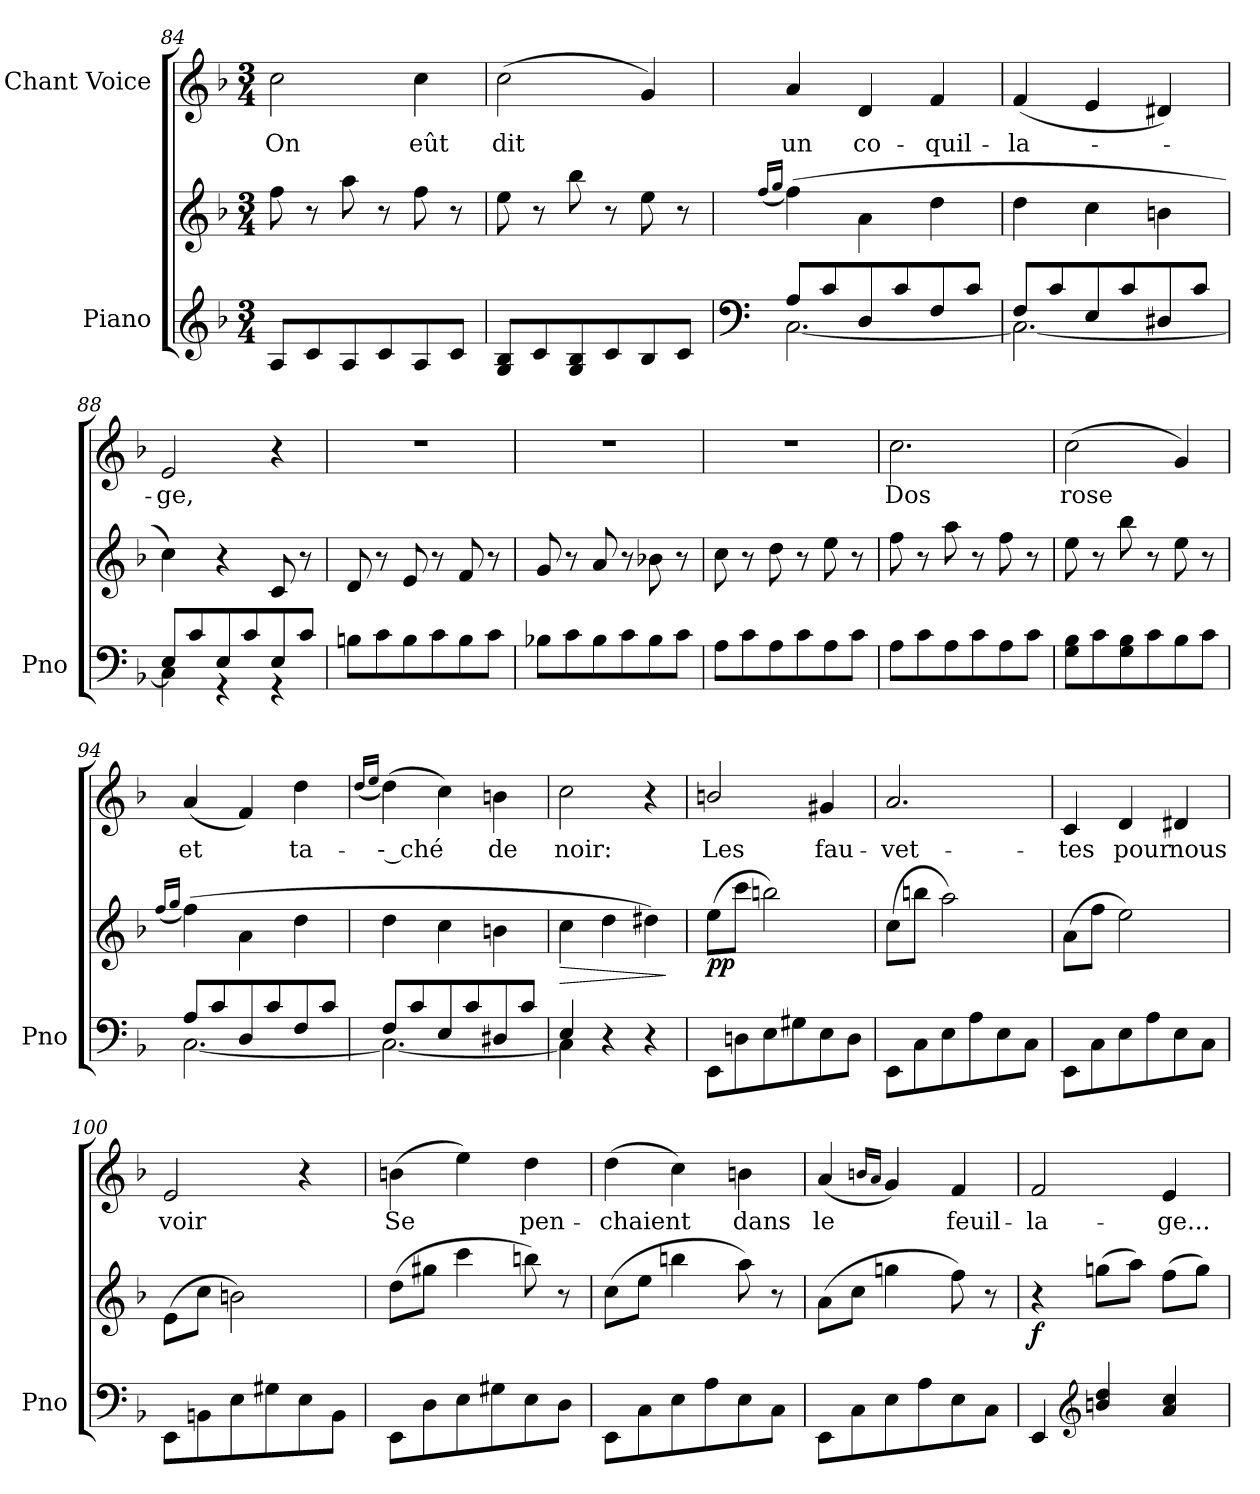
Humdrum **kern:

**kern	**kern	**dynam	**kern	**text
*part2	*part2	*part2	*part1	*part1
*staff3	*staff2	*staff2/3	*staff1	*staff1
*I"Piano	*	*	*I"Chant Voice	*
*I'Pno	*	*	*	*
*clefG2	*clefG2	*	*clefG2	*
*k[b-]	*k[b-]	*	*k[b-]	*
*M3/4	*M3/4	*	*M3/4	*
=84	=84	=84	=84	=84
8A/L	8ff\	.	2cc\	On
8c/	8r	.	.	.
8A/	8aa\	.	.	.
8c/	8r	.	.	.
8A/	8ff\	.	4cc\	eût
8c/J	8r	.	.	.
=85	=85	=85	=85	=85
8G/ 8B-/L	8ee\	.	(2cc\	dit
8c/	8r	.	.	.
8G/ 8B-/	8bb-\	.	.	.
8c/	8r	.	.	.
8B-/	8ee\	.	4g/)	.
8c/J	8r	.	.	.
=86	=86	=86	=86	=86
*clefF4	*	*	*	*
.	(16qff/LL	.	.	.
.	16qgg/JJ	.	.	.
*^	*	*	*	*
8A/L	[2.C\	(4ff\)	.	4a/	un
8c/	.	.	.	.	.
8D/	.	4a\	.	4d/	co-
8c/	.	.	.	.	.
8F/	.	4dd\	.	4f/	-quil-
8c/J	.	.	.	.	.
=87	=87	=87	=87	=87	=87
8F/L	2.C\_	4dd\	.	(4f/	-la-
8c/	.	.	.	.	.
8E/	.	4cc\	.	4e/	.
8c/	.	.	.	.	.
8D#X/	.	4bn\	.	4d#X/)	.
8c/J	.	.	.	.	.
=88	=88	=88	=88	=88	=88
8E/L	4C\]	4cc\)	.	2e/	-ge,
8c/	.	.	.	.	.
8E/	4r	4r	.	.	.
8c/	.	.	.	.	.
8E/	4r	8c/	.	4r	.
8c/J	.	8r	.	.	.
*v	*v	*	*	*	*
=89	=89	=89	=89	=89
8Bn\L	8d/	.	2.r	.
8c\	8r	.	.	.
8B\	8e/	.	.	.
8c\	8r	.	.	.
8B\	8f/	.	.	.
8c\J	8r	.	.	.
=90	=90	=90	=90	=90
8B-X\L	8g/	.	2.r	.
8c\	8r	.	.	.
8B-\	8a/	.	.	.
8c\	8r	.	.	.
8B-\	8b-X\	.	.	.
8c\J	8r	.	.	.
=91	=91	=91	=91	=91
8A\L	8cc\	.	2.r	.
8c\	8r	.	.	.
8A\	8dd\	.	.	.
8c\	8r	.	.	.
8A\	8ee\	.	.	.
8c\J	8r	.	.	.
=92	=92	=92	=92	=92
8A\L	8ff\	.	2.cc\	Dos
8c\	8r	.	.	.
8A\	8aa\	.	.	.
8c\	8r	.	.	.
8A\	8ff\	.	.	.
8c\J	8r	.	.	.
=93	=93	=93	=93	=93
8G\ 8B-\L	8ee\	.	(2cc\	rose
8c\	8r	.	.	.
8G\ 8B-\	8bb-\	.	.	.
8c\	8r	.	.	.
8B-\	8ee\	.	4g/)	.
8c\J	8r	.	.	.
=94	=94	=94	=94	=94
.	(16qff/LL	.	.	.
.	16qgg/JJ	.	.	.
*^	*	*	*	*
8A/L	[2.C\	(4ff\)	.	(4a/	et
8c/	.	.	.	.	.
8D/	.	4a\	.	4f/)	.
8c/	.	.	.	.	.
8F/	.	4dd\	.	4dd\	ta-
8c/J	.	.	.	.	.
=95	=95	=95	=95	=95	=95
.	.	.	.	(16qdd/LL	.
.	.	.	.	16qee/JJ	.
8F/L	2.C\_	4dd\	.	(4dd\)	-- ché
8c/	.	.	.	.	.
8E/	.	4cc\	.	4cc\)	.
8c/	.	.	.	.	.
8D#X/	.	4bn\	.	4bn\	de
8c/J	.	.	.	.	.
=96	=96	=96	=96	=96	=96
!	!	!	!LO:HP:b	!	!
4E/	4C\]	4cc\	>	2cc\	noir:
4r	2ryy	4dd\	.	.	.
4r	.	4dd#X\)	.	4r	.
*v	*v	*	*	*	*
.	.	]	.	.
=97	=97	=97	=97	=97
!	!	!LO:DY:b	!	!
8EE\L	(8ee\L	pp	2bn/	Les
8Dn\	8ccc\J	.	.	.
8E\	2bbn\)	.	.	.
8G#X\	.	.	.	.
8E\	.	.	4g#X/	fau-
8D\J	.	.	.	.
=98	=98	=98	=98	=98
8EE\L	(8cc\L	.	2.a/	-vet-
8C\	8bbn\J	.	.	.
8E\	2aa\)	.	.	.
8A\	.	.	.	.
8E\	.	.	.	.
8C\J	.	.	.	.
=99	=99	=99	=99	=99
8EE\L	(8a\L	.	4c/	-tes
8C\	8ff\J	.	.	.
8E\	2ee\)	.	4d/	pour
8A\	.	.	.	.
8E\	.	.	4d#X/	nous
8C\J	.	.	.	.
=100	=100	=100	=100	=100
8EE\L	(8e\L	.	2e/	voir
8BBn\	8cc\J	.	.	.
8E\	2bn\)	.	.	.
8G#X\	.	.	.	.
8E\	.	.	4r	.
8BB\J	.	.	.	.
=101	=101	=101	=101	=101
8EE\L	(8dd\L	.	(4bn\	Se
8D\	8gg#X\J	.	.	.
8E\	4ccc\	.	4ee\)	.
8G#X\	.	.	.	.
8E\	8bbn\)	.	4dd\	pen-
8D\J	8r	.	.	.
=102	=102	=102	=102	=102
8EE\L	(8cc\L	.	(4dd\	-chaient
8C\	8ee\J	.	.	.
8E\	4bbn\	.	4cc\)	.
8A\	.	.	.	.
8E\	8aa\)	.	4bn\	dans
8C\J	8r	.	.	.
=103	=103	=103	=103	=103
8EE\L	(8a\L	.	(4a/	le
8C\	8cc\J	.	.	.
.	.	.	16qbn/LL	.
.	.	.	16qa/JJ	.
8E\	4ggn\	.	4g/)	.
8A\	.	.	.	.
8E\	8ff\)	.	4f/	feuil-
8C\J	8r	.	.	.
=104	=104	=104	=104	=104
!	!	!LO:DY:b	!	!
4EE/	4r	f	2f/	-la-
*clefG2	*	*	*	*
4bn/ 4dd/	(8ggn\L	.	.	.
.	8aa\J)	.	.	.
4a/ 4cc/	(8ff\L	.	4e/	-ge...
.	8gg\J)	.	.	.
=	=	=	=	=
*-	*-	*-	*-	*-
